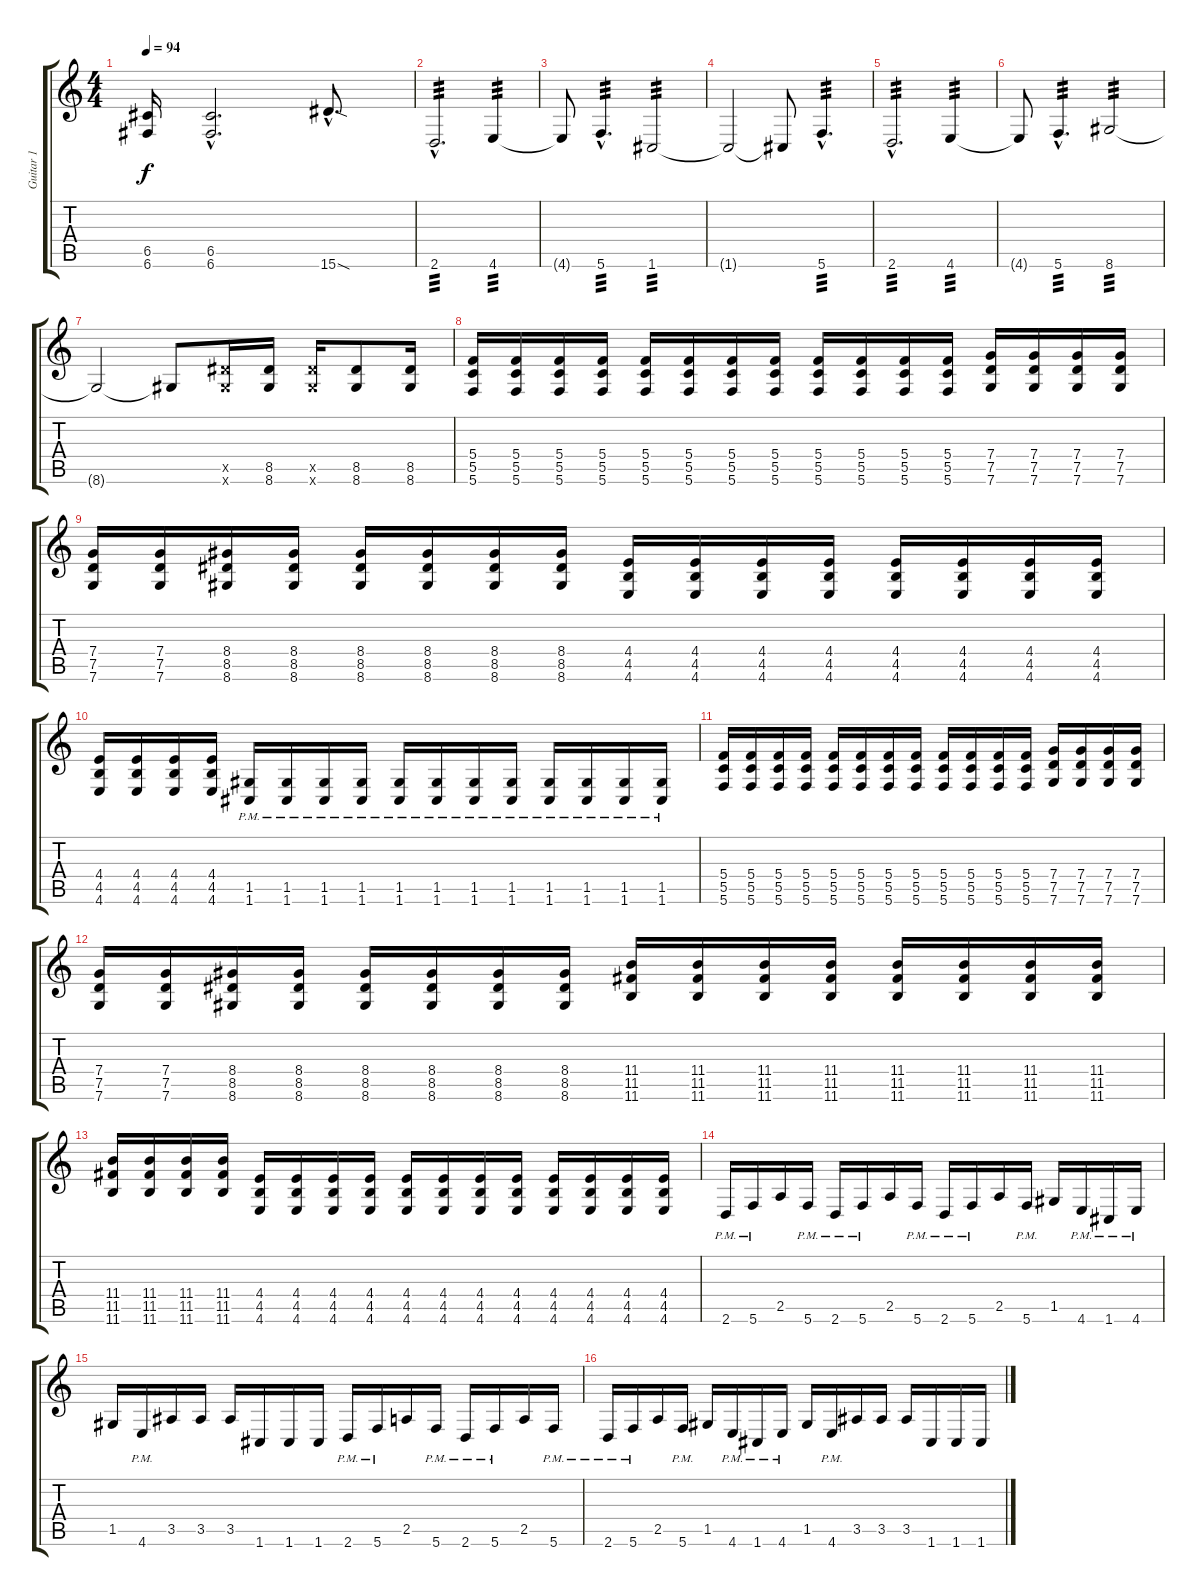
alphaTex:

\track ("Guitar 1" "Guitar 1") {instrument distortionguitar}
\staff {score tabs}
\tuning (D4 A3 F3 C3 G2 C2) {hide}
\ts (4 4)
\tempo 94
\clef g2
\ks c
(6.5{t} 6.6{t}).16{dy f} (6.5{hac} 6.6{hac}).2{d} 15.6{sod hac}.8{d} |
2.6{hac}.2{d tp 3} 4.6.4{tp 3} |
4.6{t}.8 5.6{hac}.4{d tp 3} 1.6.2{tp 3} |
1.6{t}.2 1.6{t}.8 5.6{hac}.4{d tp 3} |
2.6{hac}.2{d tp 3} 4.6.4{tp 3} |
4.6{t}.8 5.6{hac}.4{d tp 3} 8.6.2{tp 3} |
8.6{t}.2 8.6{t}.8 (8.5{x} 8.6{x}).16 (8.5 8.6).16 (8.5{x} 8.6{x}).16 (8.5 8.6).8 (8.5 8.6).16 |
(5.4 5.5 5.6).16 (5.4 5.5 5.6).16 (5.4 5.5 5.6).16 (5.4 5.5 5.6).16 (5.4 5.5 5.6).16 (5.4 5.5 5.6).16 (5.4 5.5 5.6).16 (5.4 5.5 5.6).16 (5.4 5.5 5.6).16 (5.4 5.5 5.6).16 (5.4 5.5 5.6).16 (5.4 5.5 5.6).16 (7.4 7.5 7.6).16 (7.4 7.5 7.6).16 (7.4 7.5 7.6).16 (7.4 7.5 7.6).16 |
(7.4 7.5 7.6).16 (7.4 7.5 7.6).16 (8.4 8.5 8.6).16 (8.4 8.5 8.6).16 (8.4 8.5 8.6).16 (8.4 8.5 8.6).16 (8.4 8.5 8.6).16 (8.4 8.5 8.6).16 (4.4 4.5 4.6).16 (4.4 4.5 4.6).16 (4.4 4.5 4.6).16 (4.4 4.5 4.6).16 (4.4 4.5 4.6).16 (4.4 4.5 4.6).16 (4.4 4.5 4.6).16 (4.4 4.5 4.6).16 |
(4.4 4.5 4.6).16 (4.4 4.5 4.6).16 (4.4 4.5 4.6).16 (4.4 4.5 4.6).16 (1.5{pm} 1.6{pm}).16 (1.5{pm} 1.6{pm}).16 (1.5{pm} 1.6{pm}).16 (1.5{pm} 1.6{pm}).16 (1.5{pm} 1.6{pm}).16 (1.5{pm} 1.6{pm}).16 (1.5{pm} 1.6{pm}).16 (1.5{pm} 1.6{pm}).16 (1.5{pm} 1.6{pm}).16 (1.5{pm} 1.6{pm}).16 (1.5{pm} 1.6{pm}).16 (1.5{pm} 1.6{pm}).16 |
(5.4 5.5 5.6).16 (5.4 5.5 5.6).16 (5.4 5.5 5.6).16 (5.4 5.5 5.6).16 (5.4 5.5 5.6).16 (5.4 5.5 5.6).16 (5.4 5.5 5.6).16 (5.4 5.5 5.6).16 (5.4 5.5 5.6).16 (5.4 5.5 5.6).16 (5.4 5.5 5.6).16 (5.4 5.5 5.6).16 (7.4 7.5 7.6).16 (7.4 7.5 7.6).16 (7.4 7.5 7.6).16 (7.4 7.5 7.6).16 |
(7.4 7.5 7.6).16 (7.4 7.5 7.6).16 (8.4 8.5 8.6).16 (8.4 8.5 8.6).16 (8.4 8.5 8.6).16 (8.4 8.5 8.6).16 (8.4 8.5 8.6).16 (8.4 8.5 8.6).16 (11.4 11.5 11.6).16 (11.4 11.5 11.6).16 (11.4 11.5 11.6).16 (11.4 11.5 11.6).16 (11.4 11.5 11.6).16 (11.4 11.5 11.6).16 (11.4 11.5 11.6).16 (11.4 11.5 11.6).16 |
(11.4 11.5 11.6).16 (11.4 11.5 11.6).16 (11.4 11.5 11.6).16 (11.4 11.5 11.6).16 (4.4 4.5 4.6).16 (4.4 4.5 4.6).16 (4.4 4.5 4.6).16 (4.4 4.5 4.6).16 (4.4 4.5 4.6).16 (4.4 4.5 4.6).16 (4.4 4.5 4.6).16 (4.4 4.5 4.6).16 (4.4 4.5 4.6).16 (4.4 4.5 4.6).16 (4.4 4.5 4.6).16 (4.4 4.5 4.6).16 |
2.6{pm}.16 5.6{pm}.16 2.5.16 5.6{pm}.16 2.6{pm}.16 5.6{pm}.16 2.5.16 5.6{pm}.16 2.6{pm}.16 5.6{pm}.16 2.5.16 5.6{pm}.16 1.5.16 4.6{pm}.16 1.6{pm}.16 4.6{pm}.16 |
1.5.16 4.6{pm}.16 3.5.16 3.5.16 3.5.16 1.6.16 1.6.16 1.6.16 2.6{pm}.16 5.6{pm}.16 2.5.16 5.6{pm}.16 2.6{pm}.16 5.6{pm}.16 2.5.16 5.6{pm}.16 |
2.6{pm}.16 5.6{pm}.16 2.5.16 5.6{pm}.16 1.5.16 4.6{pm}.16 1.6{pm}.16 4.6{pm}.16 1.5.16 4.6{pm}.16 3.5.16 3.5.16 3.5.16 1.6.16 1.6.16 1.6.16
